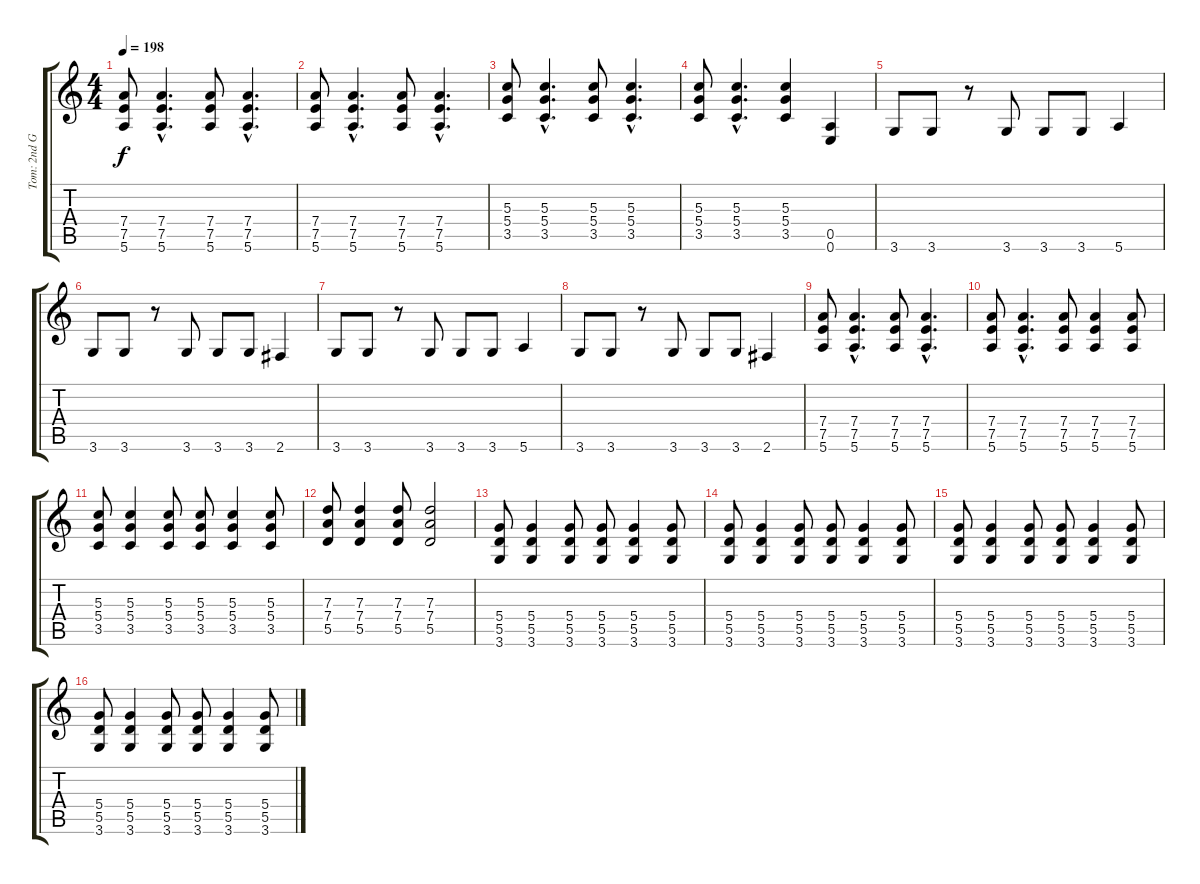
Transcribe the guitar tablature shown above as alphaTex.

\track ("Tom: 2nd Guitar" "Tom: 2nd G") {instrument distortionguitar}
\staff {score tabs}
\tuning (E4 B3 G3 D3 A2 E2) {hide}
\ts (4 4)
\tempo 198
\clef g2
\ks c
(7.4 7.5 5.6).8{dy f} (7.4{hac} 7.5{hac} 5.6{hac}).4{d} (7.4 7.5 5.6).8 (7.4{hac} 7.5{hac} 5.6{hac}).4{d} |
(7.4 7.5 5.6).8 (7.4{hac} 7.5{hac} 5.6{hac}).4{d} (7.4 7.5 5.6).8 (7.4{hac} 7.5{hac} 5.6{hac}).4{d} |
(5.3 5.4 3.5).8 (5.3{hac} 5.4{hac} 3.5{hac}).4{d} (5.3 5.4 3.5).8 (5.3{hac} 5.4{hac} 3.5{hac}).4{d} |
(5.3 5.4 3.5).8 (5.3{hac} 5.4{hac} 3.5{hac}).4{d} (5.3 5.4 3.5).4 (0.5 0.6).4 |
3.6.8{instrument electricguitarmuted} 3.6.8 r.8 3.6.8 3.6.8 3.6.8 5.6.4{instrument overdrivenguitar} |
3.6.8{instrument electricguitarmuted} 3.6.8 r.8 3.6.8 3.6.8 3.6.8 2.6.4{instrument overdrivenguitar} |
3.6.8{instrument electricguitarmuted} 3.6.8 r.8 3.6.8 3.6.8 3.6.8 5.6.4{instrument overdrivenguitar} |
3.6.8{instrument electricguitarmuted} 3.6.8 r.8 3.6.8 3.6.8 3.6.8 2.6.4{instrument overdrivenguitar} |
(7.4 7.5 5.6).8 (7.4{hac} 7.5{hac} 5.6{hac}).4{d} (7.4 7.5 5.6).8 (7.4{hac} 7.5{hac} 5.6{hac}).4{d} |
(7.4 7.5 5.6).8 (7.4{hac} 7.5{hac} 5.6{hac}).4{d} (7.4 7.5 5.6).8 (7.4 7.5 5.6).4 (7.4 7.5 5.6).8 |
(5.3 5.4 3.5).8 (5.3 5.4 3.5).4 (5.3 5.4 3.5).8 (5.3 5.4 3.5).8 (5.3 5.4 3.5).4 (5.3 5.4 3.5).8 |
(7.3 7.4 5.5).8 (7.3 7.4 5.5).4 (7.3 7.4 5.5).8 (7.3 7.4 5.5).2 |
(5.4 5.5 3.6).8 (5.4 5.5 3.6).4 (5.4 5.5 3.6).8 (5.4 5.5 3.6).8 (5.4 5.5 3.6).4 (5.4 5.5 3.6).8 |
(5.4 5.5 3.6).8 (5.4 5.5 3.6).4 (5.4 5.5 3.6).8 (5.4 5.5 3.6).8 (5.4 5.5 3.6).4 (5.4 5.5 3.6).8 |
(5.4 5.5 3.6).8 (5.4 5.5 3.6).4 (5.4 5.5 3.6).8 (5.4 5.5 3.6).8 (5.4 5.5 3.6).4 (5.4 5.5 3.6).8 |
(5.4 5.5 3.6).8 (5.4 5.5 3.6).4 (5.4 5.5 3.6).8 (5.4 5.5 3.6).8 (5.4 5.5 3.6).4 (5.4 5.5 3.6).8
